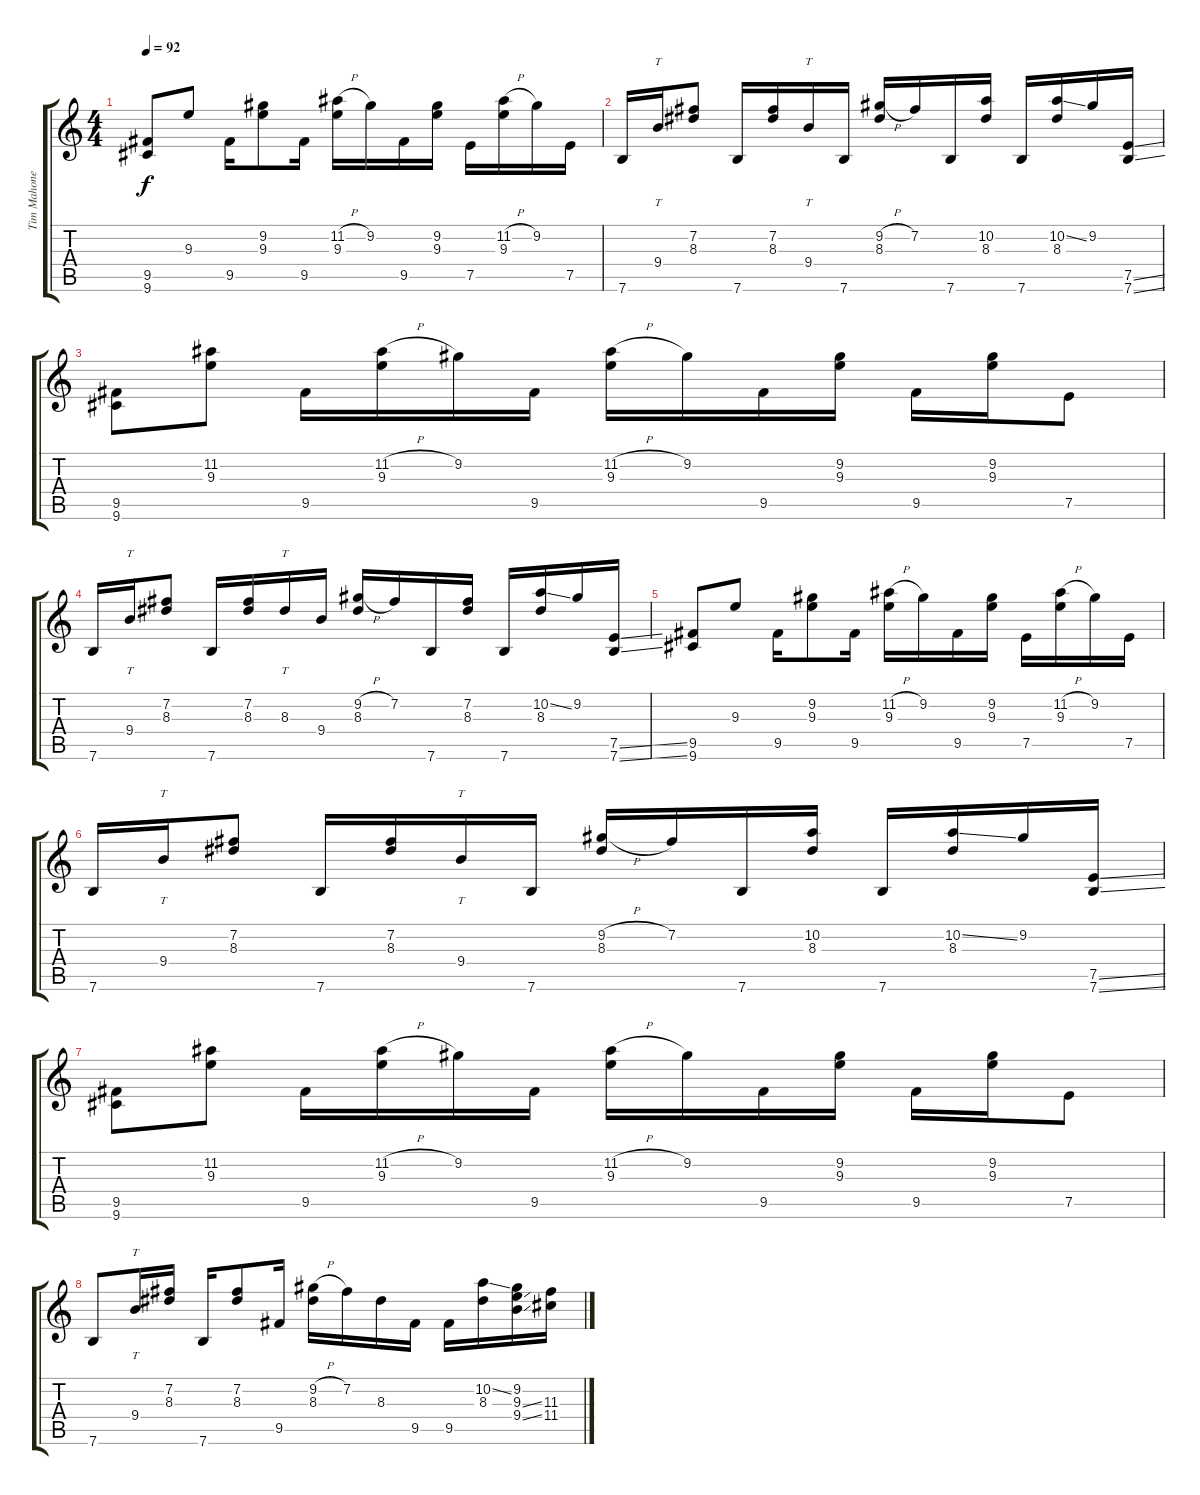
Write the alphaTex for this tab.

\track ("Tim Mahoney" "Tim Mahone") {instrument overdrivenguitar}
\staff {score tabs}
\tuning (E4 B3 G3 D3 A2 E2) {hide}
\ts (4 4)
\tempo 92
\clef g2
\ks c
(9.5 9.6).8{dy f} 9.3.8 9.5.16 (9.2 9.3).8 9.5.16 (11.2{h} 9.3).16 9.2.16 9.5.16 (9.2 9.3).16 7.5.16 (11.2{h} 9.3).16 9.2.16 7.5.16 |
7.6.16 9.4.16{tt} (7.2 8.3).8 7.6.16 (7.2 8.3).16 9.4.16{tt} 7.6.16 (9.2{h} 8.3).16 7.2.16 7.6.16 (10.2 8.3).16 7.6.16 (10.2{ss} 8.3).16 9.2.16 (7.5{ss} 7.6{ss}).16 |
(9.5 9.6).8 (11.2 9.3).8 9.5.16 (11.2{h} 9.3).16 9.2.16 9.5.16 (11.2{h} 9.3).16 9.2.16 9.5.16 (9.2 9.3).16 9.5.16 (9.2 9.3).16 7.5.8 |
7.6.16 9.4.16{tt} (7.2 8.3).8 7.6.16 (7.2 8.3).16 8.3.16{tt} 9.4.16 (9.2{h} 8.3).16 7.2.16 7.6.16 (7.2 8.3).16 7.6.16 (10.2{ss} 8.3).16 9.2.16 (7.5{ss} 7.6{ss}).16 |
(9.5 9.6).8 9.3.8 9.5.16 (9.2 9.3).8 9.5.16 (11.2{h} 9.3).16 9.2.16 9.5.16 (9.2 9.3).16 7.5.16 (11.2{h} 9.3).16 9.2.16 7.5.16 |
7.6.16 9.4.16{tt} (7.2 8.3).8 7.6.16 (7.2 8.3).16 9.4.16{tt} 7.6.16 (9.2{h} 8.3).16 7.2.16 7.6.16 (10.2 8.3).16 7.6.16 (10.2{ss} 8.3).16 9.2.16 (7.5{ss} 7.6{ss}).16 |
(9.5 9.6).8 (11.2 9.3).8 9.5.16 (11.2{h} 9.3).16 9.2.16 9.5.16 (11.2{h} 9.3).16 9.2.16 9.5.16 (9.2 9.3).16 9.5.16 (9.2 9.3).16 7.5.8 |
7.6.8 9.4.16{tt} (7.2 8.3).16 7.6.16 (7.2 8.3).8 9.5.16 (9.2{h} 8.3).16 7.2.16 8.3.16 9.5.16 9.5.16 (10.2{ss} 8.3).16 (9.2 9.3{ss} 9.4{ss}).16 (11.3 11.4).16
